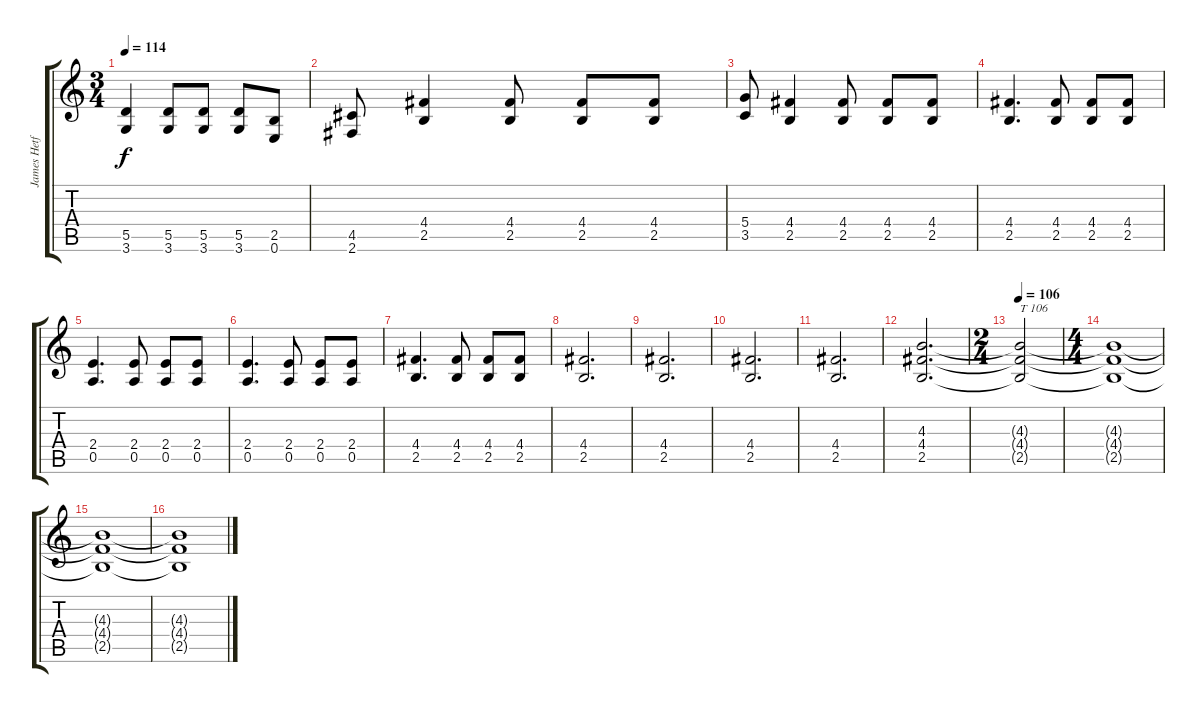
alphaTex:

\track ("James Hetfield" "James Hetf") {instrument distortionguitar}
\staff {score tabs}
\tuning (E4 B3 G3 D3 A2 E2) {hide}
\ts (3 4)
\tempo 114
\clef g2
\ks c
(5.5 3.6).4{dy f} (5.5 3.6).8 (5.5 3.6).8 (5.5 3.6).8 (2.5 0.6).8 |
(4.5 2.6).8 (4.4 2.5).4 (4.4 2.5).8 (4.4 2.5).8 (4.4 2.5).8 |
(5.4 3.5).8 (4.4 2.5).4 (4.4 2.5).8 (4.4 2.5).8 (4.4 2.5).8 |
(4.4 2.5).4{d} (4.4 2.5).8 (4.4 2.5).8 (4.4 2.5).8 |
(2.4 0.5).4{d} (2.4 0.5).8 (2.4 0.5).8 (2.4 0.5).8 |
(2.4 0.5).4{d} (2.4 0.5).8 (2.4 0.5).8 (2.4 0.5).8 |
(4.4 2.5).4{d} (4.4 2.5).8 (4.4 2.5).8 (4.4 2.5).8 |
(4.4 2.5).2{d} |
(4.4 2.5).2{d} |
(4.4 2.5).2{d} |
(4.4 2.5).2{d} |
(4.3 4.4 2.5).2{d} |
\ts (2 4)
\tempo 106
(4.3{t} 4.4{t} 2.5{t}).2{txt "T 106" volume 3} |
\ts (4 4)
(4.3{t} 4.4{t} 2.5{t}).1 |
(4.3{t} 4.4{t} 2.5{t}).1 |
(4.3{t} 4.4{t} 2.5{t}).1
